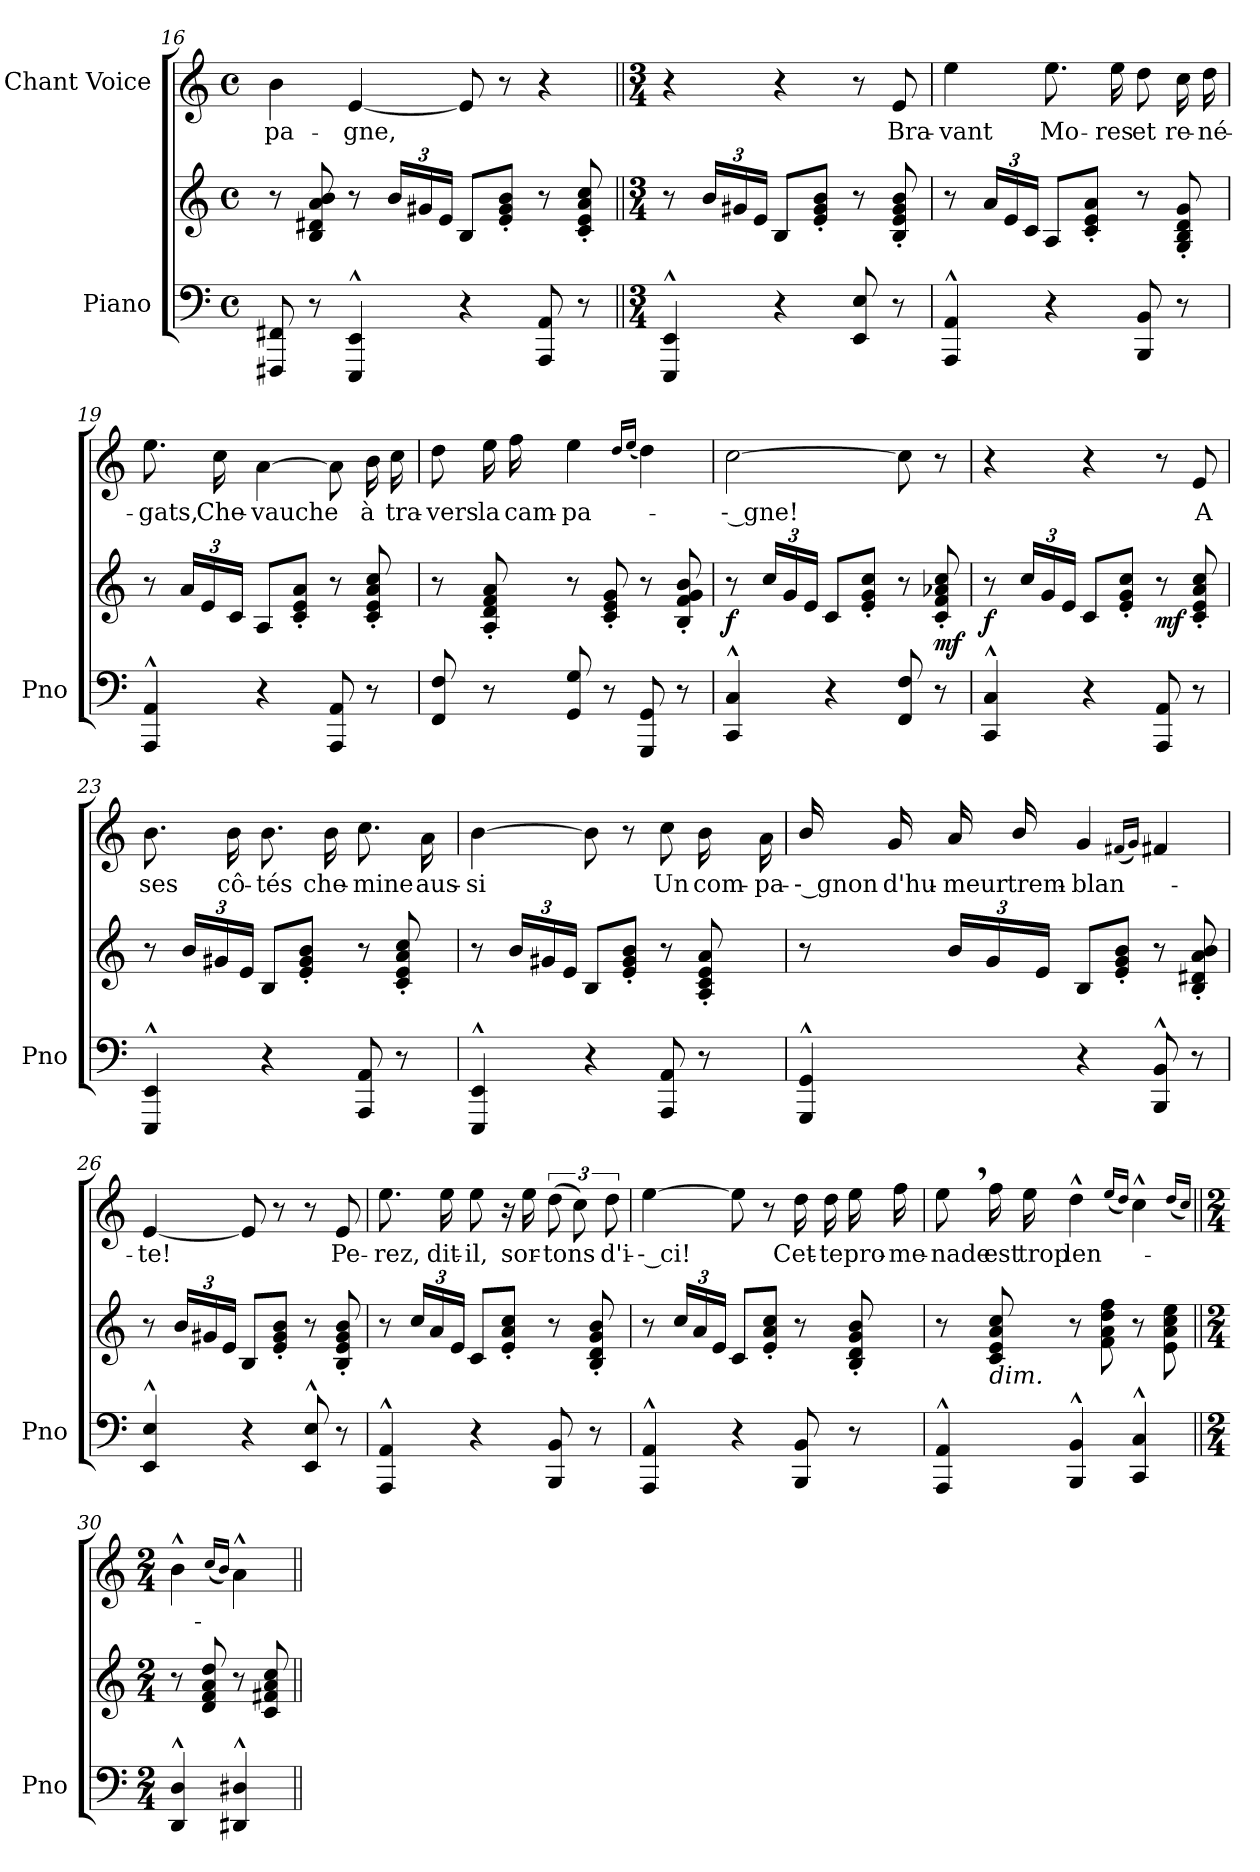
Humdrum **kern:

**kern	**kern	**dynam	**kern	**text
*part2	*part2	*part2	*part1	*part1
*staff3	*staff2	*staff2/3	*staff1	*staff1
*I"Piano	*	*	*I"Chant Voice	*
*I'Pno	*	*	*	*
*clefF4	*clefG2	*	*clefG2	*
*k[]	*k[]	*	*k[]	*
*M4/4	*M4/4	*	*M4/4	*
*met(c)	*met(c)	*	*met(c)	*
=16	=16	=16	=16	=16
8FFF#X/ 8FF#X/	8r	.	4b\	-pa-
8r	8B/ 8d#X/ 8a/ 8b/	.	.	.
4EEE/^^ 4EE/^^	8r	.	[4e/	-gne,
*	*Xbrackettup	*	*	*
.	24b/LL	.	.	.
.	24g#X/	.	.	.
.	24e/JJ	.	.	.
4r	8B/L	.	8e/]	.
.	8e/' 8g#/' 8b/'J	.	8r	.
8AAA/ 8AA/	8r	.	4r	.
8r	8c/' 8e/' 8a/' 8cc/'	.	.	.
=17||	=17||	=17||	=17||	=17||
*M3/4	*M3/4	*	*M3/4	*
4EEE/^^ 4EE/^^	8r	.	4r	.
.	24b/LL	.	.	.
.	24g#X/	.	.	.
.	24e/JJ	.	.	.
4r	8B/L	.	4r	.
.	8e/' 8g#/' 8b/'J	.	.	.
8EE/ 8E/	8r	.	8r	.
8r	8B/' 8e/' 8g#/' 8b/'	.	8e/	Bra-
=18	=18	=18	=18	=18
4AAA/^^ 4AA/^^	8r	.	4ee\	-vant
.	24a/LL	.	.	.
.	24e/	.	.	.
.	24c/JJ	.	.	.
4r	8A/L	.	8.ee\	Mo-
.	8c/' 8e/' 8a/'J	.	.	.
.	.	.	16ee\	-res
8BBB/ 8BB/	8r	.	8dd\	et
8r	8G/' 8B/' 8d/' 8g/'	.	16cc\	re-
.	.	.	16dd\	-né-
=19	=19	=19	=19	=19
4AAA/^^ 4AA/^^	8r	.	8.ee\	-gats,
.	24a/LL	.	.	.
.	24e/	.	.	.
.	.	.	16cc\	Che-
.	24c/JJ	.	.	.
4r	8A/L	.	[4a\	-vauche
.	8c/' 8e/' 8a/'J	.	.	.
8AAA/ 8AA/	8r	.	8a\]	.
8r	8c/' 8e/' 8a/' 8cc/'	.	16b\	à
.	.	.	16cc\	tra-
=20	=20	=20	=20	=20
8FF/ 8F/	8r	.	8dd\	-vers
8r	8A/' 8d/' 8f/' 8a/'	.	16ee\	la
.	.	.	16ff\	cam-
8GG/ 8G/	8r	.	4ee\	-pa-
8r	8c/' 8e/' 8g/'	.	.	.
.	.	.	16qdd/LL	.
.	.	.	(16qee/JJ	.
8GGG/ 8GG/	8r	.	4dd\)	.
8r	8B/' 8f/' 8g/' 8b/'	.	.	.
=21	=21	=21	=21	=21
!	!	!LO:DY:b	!	!
4CC/^^ 4C/^^	8r	f	[2cc\	-- gne!
.	24cc/LL	.	.	.
.	24g/	.	.	.
.	24e/JJ	.	.	.
4r	8c/L	.	.	.
.	8e/' 8g/' 8cc/'J	.	.	.
8FF/ 8F/	8r	.	8cc\]	.
!	!	!LO:DY:b	!	!
8r	8c/' 8f/' 8a-X/' 8cc/'	mf	8r	.
=22	=22	=22	=22	=22
!	!	!LO:DY:b	!	!
4CC/^^ 4C/^^	8r	f	4r	.
.	24cc/LL	.	.	.
.	24g/	.	.	.
.	24e/JJ	.	.	.
4r	8c/L	.	4r	.
.	8e/' 8g/' 8cc/'J	.	.	.
!	!	!LO:DY:b	!	!
8AAA/ 8AA/	8r	mf	8r	.
8r	8c/' 8e/' 8a/' 8cc/'	.	8e/	A
=23	=23	=23	=23	=23
4EEE/^^ 4EE/^^	8r	.	8.b\	ses
.	24b/LL	.	.	.
.	24g#X/	.	.	.
.	.	.	16b\	cô-
.	24e/JJ	.	.	.
4r	8B/L	.	8.b\	-tés
.	8e/' 8g#/' 8b/'J	.	.	.
.	.	.	16b\	che-
8AAA/ 8AA/	8r	.	8.cc\	-mine
8r	8c/' 8e/' 8a/' 8cc/'	.	.	.
.	.	.	16a\	aus-
=24	=24	=24	=24	=24
4EEE/^^ 4EE/^^	8r	.	[4b\	-si
.	24b/LL	.	.	.
.	24g#X/	.	.	.
.	24e/JJ	.	.	.
4r	8B/L	.	8b\]	.
.	8e/' 8g#/' 8b/'J	.	8r	.
8AAA/ 8AA/	8r	.	8cc\	Un
8r	8A/' 8c/' 8e/' 8a/'	.	16b\	com-
.	.	.	16a\	-pa-
=25	=25	=25	=25	=25
4GGG/^^ 4GG/^^	8r	.	16b/	-- gnon
.	.	.	16g/	d'hu-
.	24b/LL	.	16a/	-meur
.	24g/	.	.	.
.	.	.	16b/	trem-
.	24e/JJ	.	.	.
4r	8B/L	.	4g/	-blan-
.	8e/' 8g/' 8b/'J	.	.	.
.	.	.	(16qf#X/LL	.
.	.	.	16qg/JJ)	.
8BBB/^^ 8BB/^^	8r	.	4f#/	.
8r	8B/' 8d#X/' 8a/' 8b/'	.	.	.
=26	=26	=26	=26	=26
4EE/^^ 4E/^^	8r	.	[4e/	-te!
.	24b/LL	.	.	.
.	24g#X/	.	.	.
.	24e/JJ	.	.	.
4r	8B/L	.	8e/]	.
.	8e/' 8g#/' 8b/'J	.	8r	.
8EE/^^ 8E/^^	8r	.	8r	.
8r	8B/' 8e/' 8g#/' 8b/'	.	8e/	Pe-
=27	=27	=27	=27	=27
4AAA/^^ 4AA/^^	8r	.	8.ee\	-rez,
.	24cc/LL	.	.	.
.	24a/	.	.	.
.	.	.	16ee\	dit-
.	24e/JJ	.	.	.
4r	8c/L	.	8ee\	-il,
.	8e/' 8a/' 8cc/'J	.	16r	.
.	.	.	16ee\	sor-
8BBB/ 8BB/	8r	.	(12dd\	-tons
.	.	.	12cc\)	.
8r	8B/' 8d/' 8g/' 8b/'	.	.	.
.	.	.	12dd\	d'i-
=28	=28	=28	=28	=28
4AAA/^^ 4AA/^^	8r	.	[4ee\	-- ci!
.	24cc/LL	.	.	.
.	24a/	.	.	.
.	24e/JJ	.	.	.
4r	8c/L	.	8ee\]	.
.	8e/' 8a/' 8cc/'J	.	8r	.
8BBB/ 8BB/	8r	.	16dd\	Cet-
.	.	.	16dd\	-te
8r	8B/' 8d/' 8g/' 8b/'	.	16ee\	pro-
.	.	.	16ff\	-me-
=29	=29	=29	=29	=29
4AAA/^^ 4AA/^^	8r	.	8ee,\	-nade
!	!LO:TX:b:i:t=dim.	!	!	!
.	8c/ 8e/ 8a/ 8cc/	.	16ff\	est
.	.	.	16ee\	trop
4BBB/^^ 4BB/^^	8r	.	4dd^^\	len-
.	8f\ 8a\ 8dd\ 8ff\	.	.	.
.	.	.	(16qee/LL	.
.	.	.	16qdd/JJ)	.
4CC/^^ 4C/^^	8r	.	4cc^^\	.
.	8e\ 8a\ 8cc\ 8ee\	.	.	.
.	.	.	(16qdd/LL	.
.	.	.	16qcc/JJ)	.
=30||	=30||	=30||	=30||	=30||
*M2/4	*M2/4	*	*M2/4	*
4DD/^^ 4D/^^	8r	.	4b^^\	.
.	8d/ 8f/ 8a/ 8dd/	.	.	.
.	.	.	(<16qcc/LL	.
.	.	.	16qb/JJ)	.
4DD#X/^^ 4D#X/^^	8r	.	4a^^\	.
.	8c/ 8f#X/ 8a/ 8cc/	.	.	.
=||	=||	=||	=||	=||
*-	*-	*-	*-	*-
